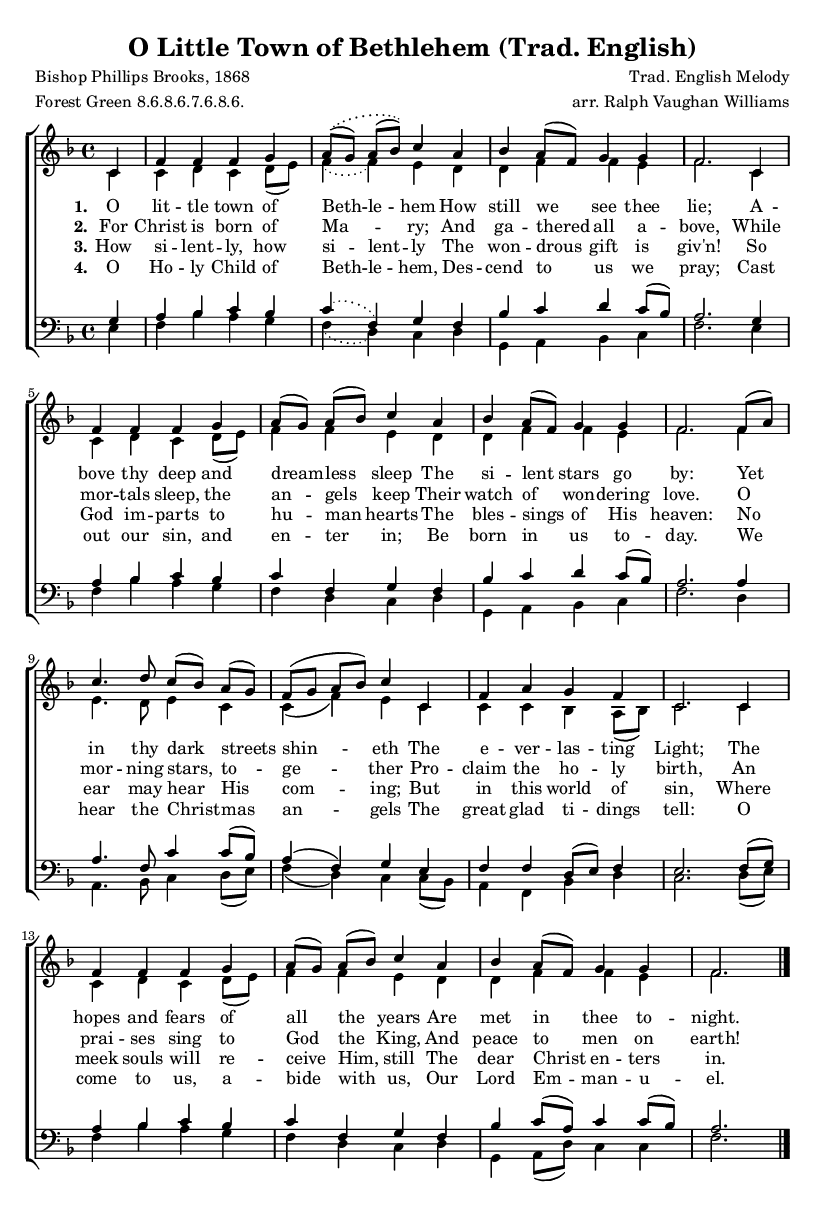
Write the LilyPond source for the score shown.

\header {
  filename = "o_little_town_2.ly"
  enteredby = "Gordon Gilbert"
  composer = "Trad. English Melody"
  arranger = "arr. Ralph Vaughan Williams"
  poet = "Bishop Phillips Brooks, 1868"
  date=""
  title = "O Little Town of Bethlehem (Trad. English)"
  toc_as = "O Little Town of Bethlehem (Forest Green)"
  % index_as = "O Little Town of Bethlehem!Forest Green"
  metre = "Forest Green 8.6.8.6.7.6.8.6."
  meter = \metre
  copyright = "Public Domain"
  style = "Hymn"
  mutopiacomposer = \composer
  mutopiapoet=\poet
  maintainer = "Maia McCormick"
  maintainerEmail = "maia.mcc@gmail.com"
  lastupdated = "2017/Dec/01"
}

\version "2.14.2"

\include "header.ly"

global= {
  \preamble
    \time 4/4
    \set Timing.beamExceptions = #'()
    \set Timing.baseMoment = #(ly:make-moment 1/4)

    \key g \major

    \partial 4
}

sop = \context Voice = "sop" \relative c' {
    \voiceOne
    \phrasingSlurDotted
	d4 | g g g a | b8\(( a) b( c)\) d4 b |
	c b8( g) a4 a | g2. d4 |
	g g g a | b8( a) b( c) d4 b |
	c b8( g) a4 a g2. g8( b) |
	d4. e8 d( c) b( a) | g( a b c) d4 d, |
	g b a g | d2. d4 |
	g g g a | b8( a) b( c) d4 b |
	c b8( g) a4 a | g2. \bar "|."

}

alto=\context Voice = "alto" \relative c'{
    \voiceTwo
	d4 | d e d e8( fis) | \slurDotted g4( g) fis e | \slurSolid
	e g g fis | g2. d4 |
	d e d e8( fis) | g4 g fis e |
	e g g fis | g2. g4 |
	fis4. e8 fis4 d | d( g) fis d4 |
	d d c b8( c) | d2. d4 |
	d e d e8( fis) | g4 g fis e |
	e g g fis | g2.
}

tenor = \context Voice = "tenor" \relative c' {
    \voiceOne
    \slurDotted
	a4 | b c d c | d( g,) a g | \slurSolid
	c d e d8( c) | b2. a4 |
	b c d c | d g, a g |
	c d e d8( c) | b2. b4 |
	b4. g8 d'4 d8( c) | b4( g) a fis4 |
	g g e8( fis) g4 | fis2. g8( a) |
	b4 c d c | d g, a g |
	c d8( b) d4 d8( c) | b2.
}

bass = \context Voice = "bass" \relative c {
    \voiceTwo
    \slurDotted
	fis4 | g c b a | g( e) d e | \slurSolid
	a, b c d | g2. fis4 |
	g c b a | g e d e |
	a, b c d | g2. e4 |
	b4. c8 d4 e8( fis) | g4( e) d d8( c) |
	b4 g c e | d2. e8( fis) |
	g4 c b a | g e d e |
	a, b8( e) d4 d | g2.
}
accomp=\chordmode {

}



stanzaa = \lyricmode {
	O lit -- tle town of Beth -- le -- hem
	How still we see thee lie;
	A -- bove thy deep and dream -- less sleep
	The si -- lent stars go by:
	Yet in thy dark streets shin -- eth
	The e -- ver -- las -- ting Light;
	The hopes and fears of all the years
	Are met in thee to -- night.
}

stanzab = \lyricmode {
	For Christ is born of Ma -- _ ry;
	And ga -- thered all a -- bove,
	While mor -- tals sleep, the an -- gels keep
	Their watch of won -- dering love.
	O mor -- ning stars, to -- ge -- ther
	Pro -- claim the ho -- ly birth,
	An prai -- ses sing to God the King,
	And peace to men on earth!
}

stanzac = \lyricmode {
	How si -- lent -- ly, how si -- lent -- ly
	The won -- drous gift is giv'n!
	So God im -- parts to hu -- man hearts
	The bles -- sings of His heaven:
	No ear may hear His com -- ing;
	But in this world of sin,
	Where meek souls will re -- ceive Him, still
	The dear Christ en -- ters in.
}

stanzad = \lyricmode {
	O Ho -- ly Child of Beth -- le -- hem,
	Des -- cend to us we pray;
	Cast out our sin, and en -- ter in;
	Be born in us to -- day.
	We hear the Christ -- mas an -- gels
	The great glad ti -- dings tell:
	O come to us, a -- bide with us,
	Our Lord Em -- man -- u -- el.
}

\score {    \transpose g f
	   \context ChoirStaff <<
	       \context ChordNames \accomp
		 \unset ChoirStaff.melismaBusyProperties
		\context Staff ="upper"  { \clef "G" <<
			\global
			\sop
			\alto
		>>}

		\lyricsto "sop" \context Lyrics = "stanza-1" {
			\set stanza = "1."
				\stanzaa }
		\lyricsto "sop" \context Lyrics = "stanza-2" {
			\set stanza = "2."
				\stanzab }
		\lyricsto "sop" \context Lyrics = "stanza-3" {
			\set stanza = "3."
				\stanzac }
		\lyricsto "sop" \context Lyrics = "stanza-4" {
			\set stanza = "4."
				\stanzad }
	%	\lyricsto "sop" \context Lyrics = "stanza-5" {
	%		\set stanza = "5."
	%			\stanzae }
	%	\lyricsto "sop" \context Lyrics = "stanza-6" {
	%		\set stanza = "6."
	%			\stanzaf }
		\context Staff = "lower"  { \clef "F"<<
			\global
			\tenor
			\bass
		>>}
	>>
}

